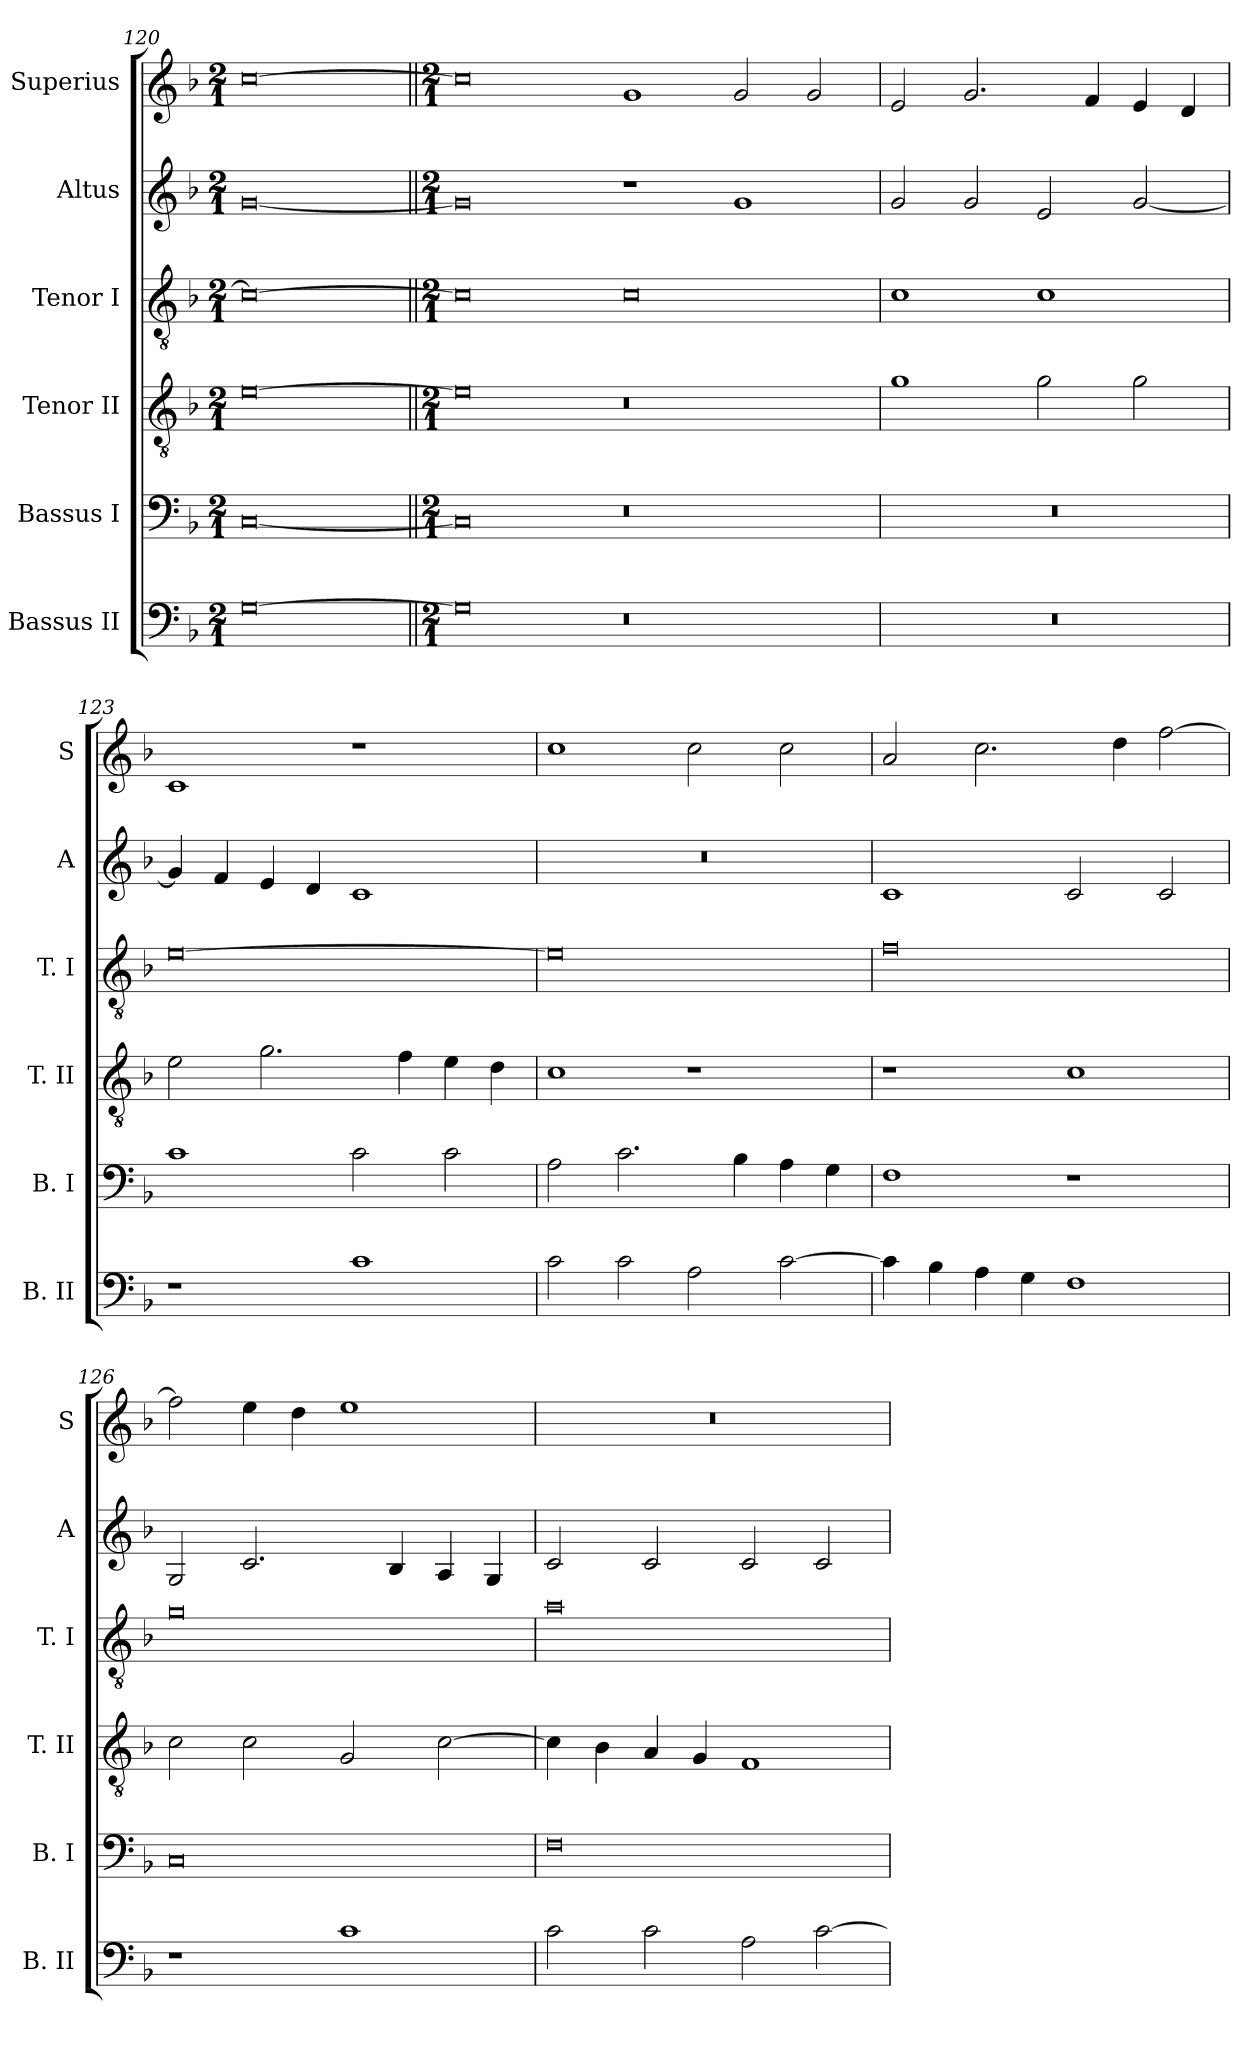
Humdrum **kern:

**kern	**kern	**kern	**kern	**kern	**kern
*part6	*part5	*part4	*part3	*part2	*part1
*staff6	*staff5	*staff4	*staff3	*staff2	*staff1
*I"Bassus II	*I"Bassus I	*I"Tenor II	*I"Tenor I	*I"Altus	*I"Superius
*I'B. II	*I'B. I	*I'T. II	*I'T. I	*I'A	*I'S
*clefF4	*clefF4	*clefGv2	*clefGv2	*clefG2	*clefG2
*k[b-]	*k[b-]	*k[b-]	*k[b-]	*k[b-]	*k[b-]
*F:	*F:	*F:	*F:	*F:	*F:
*M2/1	*M2/1	*M2/1	*M2/1	*M2/1	*M2/1
=120	=120	=120	=120	=120	=120
[0G	[0C	[0e	0c_	[0g	[0cc
=121||	=121||	=121||	=121||	=121||	=121||
*M2/1	*M2/1	*M2/1	*M2/1	*M2/1	*M2/1
0G]	0C]	0e]	0c]	0g]	0cc]
0r	0r	0r	0c	1r	1g
.	.	.	.	1g	2g
.	.	.	.	.	2g
=122	=122	=122	=122	=122	=122
0r	0r	1g	1c	2g	2e
.	.	.	.	2g	2.g
.	.	2g	1c	2e	.
.	.	.	.	.	4f
.	.	2g	.	[2g	4e
.	.	.	.	.	4d
=123	=123	=123	=123	=123	=123
1r	1c	2e	[0e	4g]	1c
.	.	.	.	4f	.
.	.	2.g	.	4e	.
.	.	.	.	4d	.
1c	2c	.	.	1c	1r
.	.	4f	.	.	.
.	2c	4e	.	.	.
.	.	4d	.	.	.
=124	=124	=124	=124	=124	=124
2c	2A	1c	0e]	0r	1cc
2c	2.c	.	.	.	.
2A	.	1r	.	.	2cc
.	4B-	.	.	.	.
[2c	4A	.	.	.	2cc
.	4G	.	.	.	.
=125	=125	=125	=125	=125	=125
4c]	1F	1r	0f	1c	2a
4B-	.	.	.	.	.
4A	.	.	.	.	2.cc
4G	.	.	.	.	.
1F	1r	1c	.	2c	.
.	.	.	.	.	4dd
.	.	.	.	2c	[2ff
=126	=126	=126	=126	=126	=126
1r	0C	2c	0g	2G	2ff]
.	.	2c	.	2.c	4ee
.	.	.	.	.	4dd
1c	.	2G	.	.	1ee
.	.	.	.	4B-	.
.	.	[2c	.	4A	.
.	.	.	.	4G	.
=127	=127	=127	=127	=127	=127
2c	0F	4c]	0a	2c	0r
.	.	4B-	.	.	.
2c	.	4A	.	2c	.
.	.	4G	.	.	.
2A	.	1F	.	2c	.
[2c	.	.	.	2c	.
=	=	=	=	=	=
*-	*-	*-	*-	*-	*-
